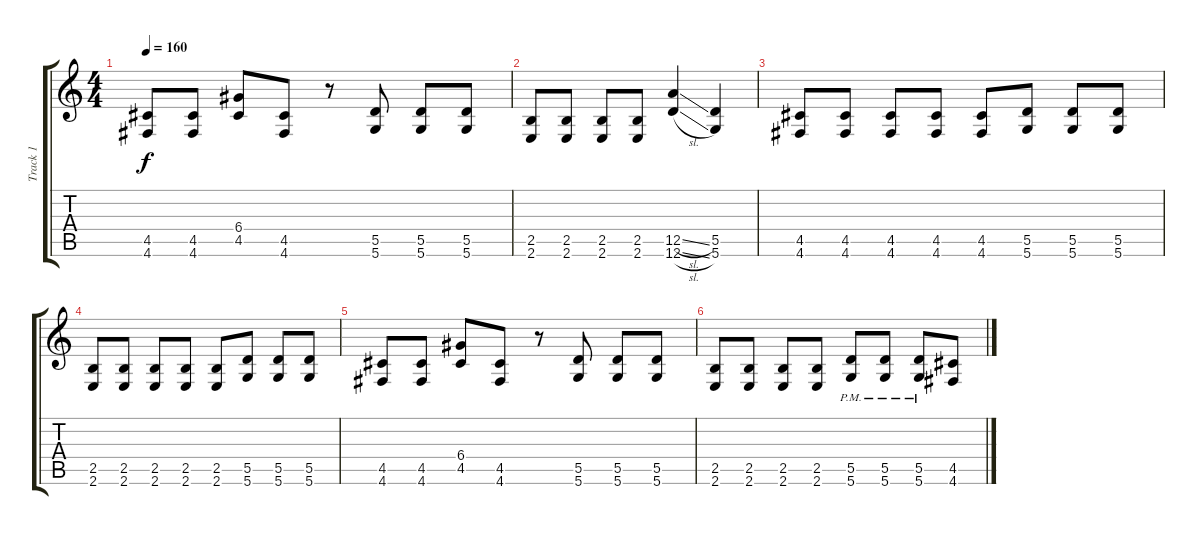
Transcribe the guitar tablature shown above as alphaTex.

\track ("Track 1" "Track 1") {instrument distortionguitar}
\staff {score tabs}
\tuning (E4 B3 G3 D3 A2 D2) {hide}
\ts (4 4)
\tempo 160
\clef g2
\ks c
(4.5 4.6).8{dy f} (4.5 4.6).8 (6.4 4.5).8 (4.5 4.6).8 r.8 (5.5 5.6).8 (5.5 5.6).8 (5.5 5.6).8 |
(2.5 2.6).8 (2.5 2.6).8 (2.5 2.6).8 (2.5 2.6).8 (12.5{sl} 12.6{sl}).4 (5.5 5.6).4 |
(4.5 4.6).8 (4.5 4.6).8 (4.5 4.6).8 (4.5 4.6).8 (4.5 4.6).8 (5.5 5.6).8 (5.5 5.6).8 (5.5 5.6).8 |
(2.5 2.6).8 (2.5 2.6).8 (2.5 2.6).8 (2.5 2.6).8 (2.5 2.6).8 (5.5 5.6).8 (5.5 5.6).8 (5.5 5.6).8 |
(4.5 4.6).8 (4.5 4.6).8 (6.4 4.5).8 (4.5 4.6).8 r.8 (5.5 5.6).8 (5.5 5.6).8 (5.5 5.6).8 |
(2.5 2.6).8 (2.5 2.6).8 (2.5 2.6).8 (2.5 2.6).8 (5.5{pm} 5.6{pm}).8 (5.5{pm} 5.6{pm}).8 (5.5{pm} 5.6{pm}).8 (4.5 4.6).8
